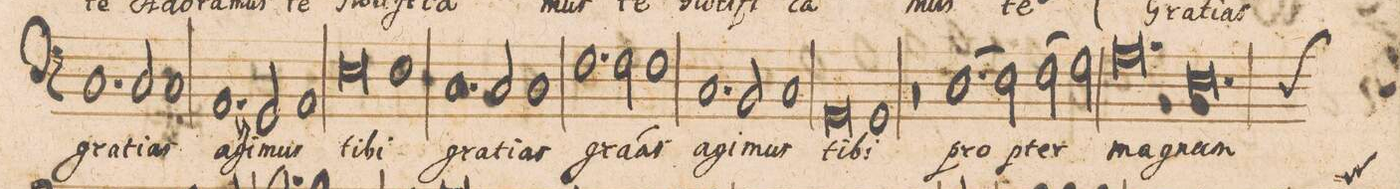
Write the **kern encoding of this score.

**kern	**text
*I"[Bassus]	*
*clefF4	*
*k[]	*
*met(C|)	*
*M3/1	*
1.C	gra-
2C/	-ti-
1C	-as
=13-	=13-
1.AA	a-
2GG#X/	-gi-
1AA	-mus
=14-	=14-
0E	ti-
1E	-bi
=15-	=15-
1.C	gra-
2C/	-ti-
1C	-as
=16-	=16-
1.F	gra-
2F\	-ti-
1F	-(as)
=17-	=17-
1.C	a-
2BB/	-gi-
1C	-mus
=18-	=18-
0GGny	ti-
1GG	-bi
=19-	=19-
0.r	.
=20-	=20-
(1.D	pro-
2E\)	.
(2F\	-pter
2G\)	.
=21-	=21-
0.A	ma-
=22-	=22-
*custos:D	*
0.E	-gnam
=23-	=23-
*-	*-
